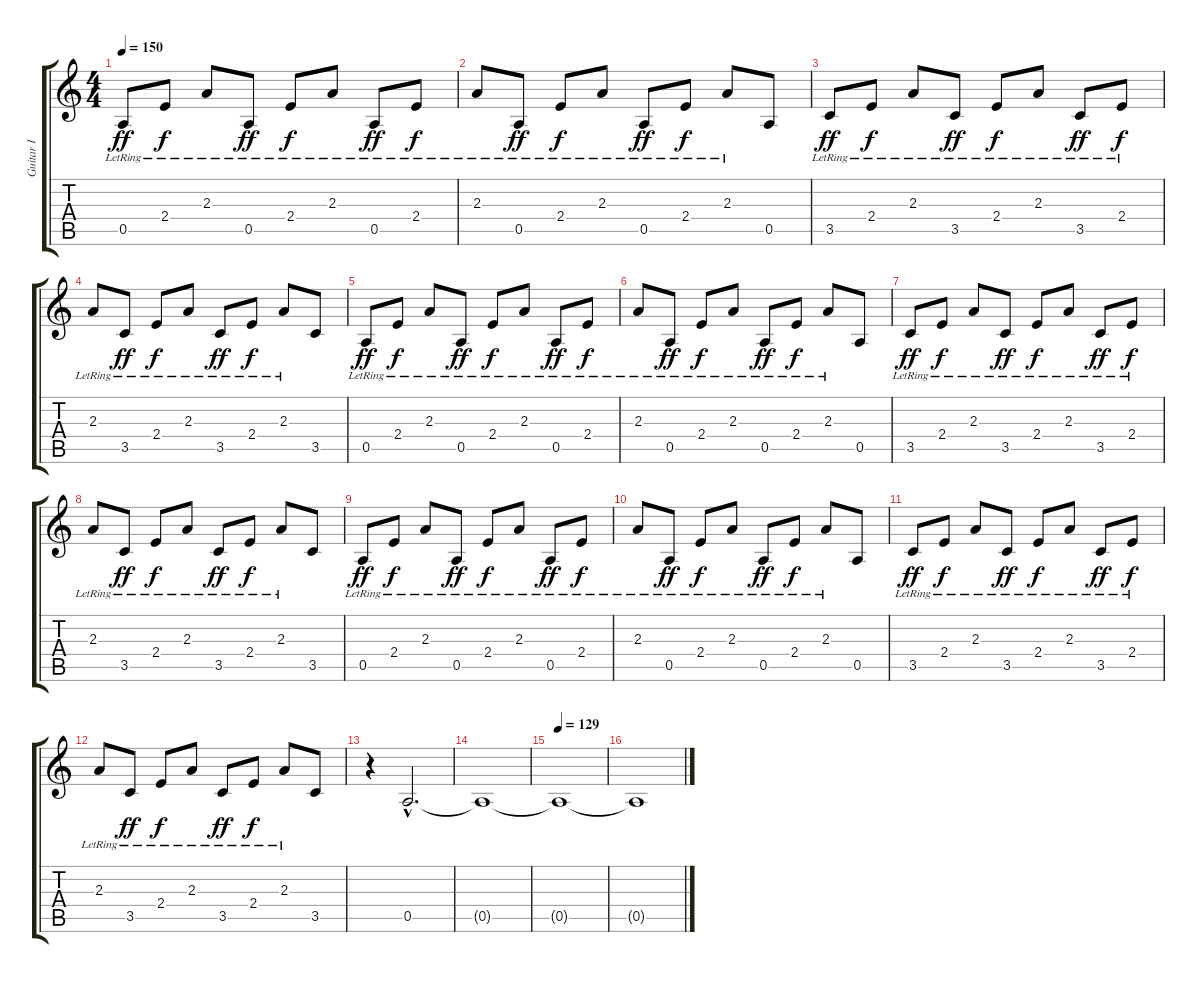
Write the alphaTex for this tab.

\track ("Guitar I" "Guitar I") {instrument overdrivenguitar}
\staff {score tabs}
\tuning (E4 B3 G3 D3 A2 E2) {hide}
\ts (4 4)
\tempo 150
\clef g2
\ks c
0.5{lr}.8{dy ff} 2.4{lr}.8{dy f} 2.3{lr}.8 0.5{lr}.8{dy ff} 2.4{lr}.8{dy f} 2.3{lr}.8 0.5{lr}.8{dy ff} 2.4{lr}.8{dy f} |
2.3{lr}.8 0.5{lr}.8{dy ff} 2.4{lr}.8{dy f} 2.3{lr}.8 0.5{lr}.8{dy ff} 2.4{lr}.8{dy f} 2.3{lr}.8 0.5.8 |
3.5{lr}.8{dy ff} 2.4{lr}.8{dy f} 2.3{lr}.8 3.5{lr}.8{dy ff} 2.4{lr}.8{dy f} 2.3{lr}.8 3.5{lr}.8{dy ff} 2.4{lr}.8{dy f} |
2.3{lr}.8 3.5{lr}.8{dy ff} 2.4{lr}.8{dy f} 2.3{lr}.8 3.5{lr}.8{dy ff} 2.4{lr}.8{dy f} 2.3{lr}.8 3.5.8 |
0.5{lr}.8{dy ff} 2.4{lr}.8{dy f} 2.3{lr}.8 0.5{lr}.8{dy ff} 2.4{lr}.8{dy f} 2.3{lr}.8 0.5{lr}.8{dy ff} 2.4{lr}.8{dy f} |
2.3{lr}.8 0.5{lr}.8{dy ff} 2.4{lr}.8{dy f} 2.3{lr}.8 0.5{lr}.8{dy ff} 2.4{lr}.8{dy f} 2.3{lr}.8 0.5.8 |
3.5{lr}.8{dy ff} 2.4{lr}.8{dy f} 2.3{lr}.8 3.5{lr}.8{dy ff} 2.4{lr}.8{dy f} 2.3{lr}.8 3.5{lr}.8{dy ff} 2.4{lr}.8{dy f} |
2.3{lr}.8 3.5{lr}.8{dy ff} 2.4{lr}.8{dy f} 2.3{lr}.8 3.5{lr}.8{dy ff} 2.4{lr}.8{dy f} 2.3{lr}.8 3.5.8 |
0.5{lr}.8{dy ff} 2.4{lr}.8{dy f} 2.3{lr}.8 0.5{lr}.8{dy ff} 2.4{lr}.8{dy f} 2.3{lr}.8 0.5{lr}.8{dy ff} 2.4{lr}.8{dy f} |
2.3{lr}.8 0.5{lr}.8{dy ff} 2.4{lr}.8{dy f} 2.3{lr}.8 0.5{lr}.8{dy ff} 2.4{lr}.8{dy f} 2.3{lr}.8 0.5.8 |
3.5{lr}.8{dy ff} 2.4{lr}.8{dy f} 2.3{lr}.8 3.5{lr}.8{dy ff} 2.4{lr}.8{dy f} 2.3{lr}.8 3.5{lr}.8{dy ff} 2.4{lr}.8{dy f} |
2.3{lr}.8 3.5{lr}.8{dy ff} 2.4{lr}.8{dy f} 2.3{lr}.8 3.5{lr}.8{dy ff} 2.4{lr}.8{dy f} 2.3{lr}.8 3.5.8 |
r.4 0.5{hac}.2{d} |
0.5{t}.1 |
\tempo 129
0.5{t}.1 |
0.5{t}.1
